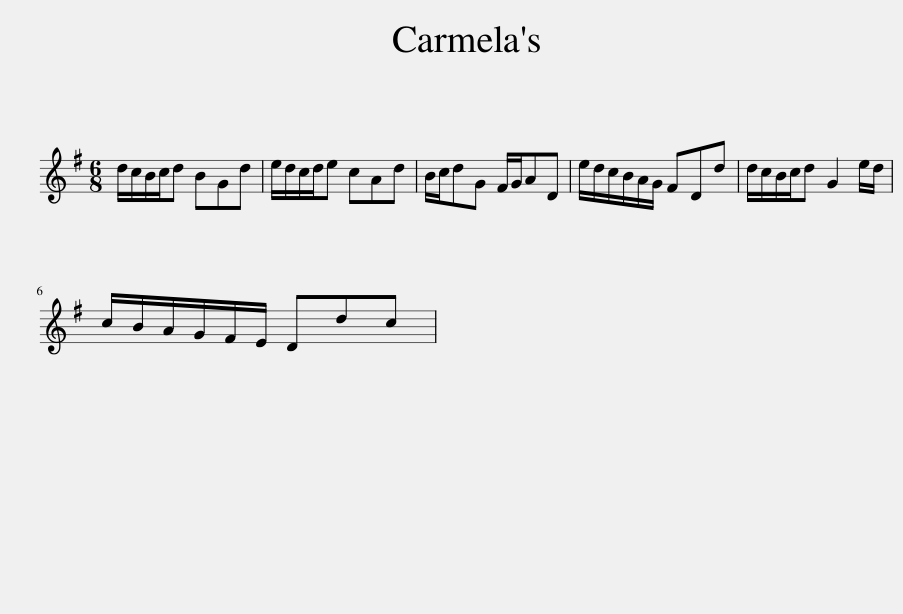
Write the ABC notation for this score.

X:1
L:1/8
M:6/8
I:linebreak $
K:G
V:1 treble
V:1
 d/c/B/c/d BGd | e/d/c/d/e cAd | B/c/dG F/G/AD | e/d/c/B/A/G/ FDd | d/c/B/c/d G2 e/d/ |$ %5
 c/B/A/G/F/E/ Ddc | %6
